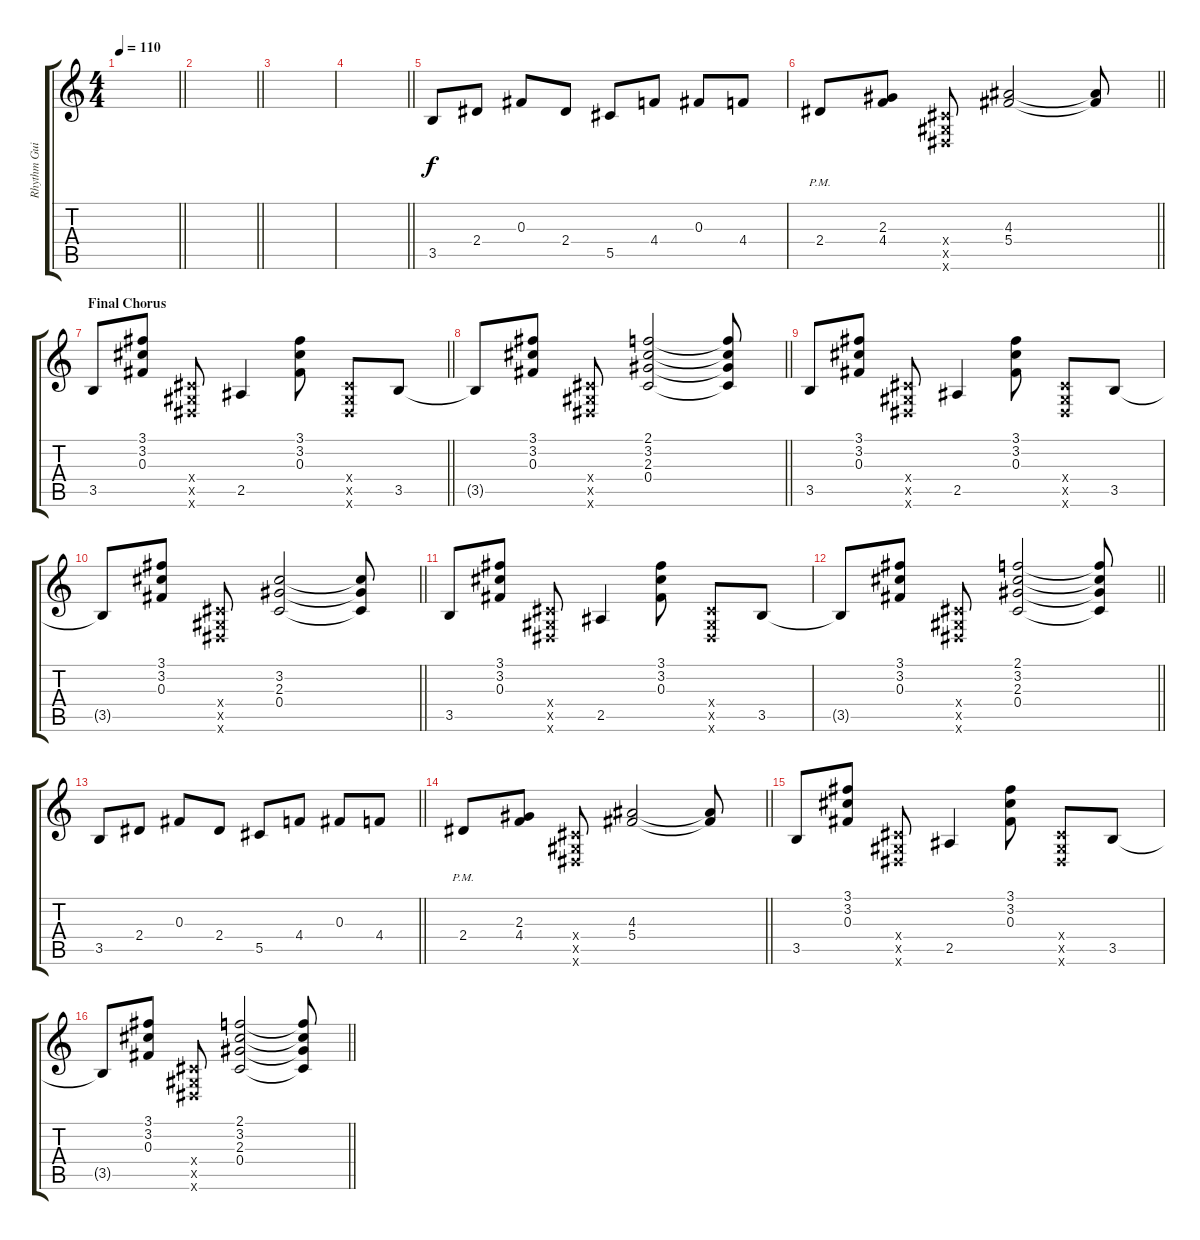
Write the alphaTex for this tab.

\track ("Rhythm Guitar" "Rhythm Gui") {instrument acousticguitarsteel}
\staff {score tabs}
\tuning (Eb4 Bb3 Gb3 Db3 Ab2 Eb2) {hide}
\ts (4 4)
\tempo 110
\clef g2
\barLineRight lightlight
\ks c
|
\barLineRight lightlight
|
|
\barLineRight lightlight
|
3.5.8 2.4.8 0.3.8 2.4.8 5.5.8 4.4.8 0.3.8 4.4.8 |
\barLineRight lightlight
2.4{pm}.8 (2.3 4.4).8 (0.4{x} 0.5{x} 0.6{x}).8 (4.3 5.4).2 (4.3{t} 5.4{t}).8 |
\section ("" "Final Chorus")
\barLineRight lightlight
3.5.8 (3.1 3.2 0.3).8 (0.4{x} 0.5{x} 0.6{x}).8 2.5.4 (3.1 3.2 0.3).8 (0.4{x} 0.5{x} 0.6{x}).8 3.5.8 |
\barLineRight lightlight
3.5{t}.8 (3.1 3.2 0.3).8 (0.4{x} 0.5{x} 0.6{x}).8 (2.1 3.2 2.3 0.4).2 (2.1{t} 3.2{t} 2.3{t} 0.4{t}).8 |
3.5.8 (3.1 3.2 0.3).8 (0.4{x} 0.5{x} 0.6{x}).8 2.5.4 (3.1 3.2 0.3).8 (0.4{x} 0.5{x} 0.6{x}).8 3.5.8 |
\barLineRight lightlight
3.5{t}.8 (3.1 3.2 0.3).8 (0.4{x} 0.5{x} 0.6{x}).8 (3.2 2.3 0.4).2 (3.2{t} 2.3{t} 0.4{t}).8 |
3.5.8 (3.1 3.2 0.3).8 (0.4{x} 0.5{x} 0.6{x}).8 2.5.4 (3.1 3.2 0.3).8 (0.4{x} 0.5{x} 0.6{x}).8 3.5.8 |
\barLineRight lightlight
3.5{t}.8 (3.1 3.2 0.3).8 (0.4{x} 0.5{x} 0.6{x}).8 (2.1 3.2 2.3 0.4).2 (2.1{t} 3.2{t} 2.3{t} 0.4{t}).8 |
\barLineRight lightlight
3.5.8 2.4.8 0.3.8 2.4.8 5.5.8 4.4.8 0.3.8 4.4.8 |
\barLineRight lightlight
2.4{pm}.8 (2.3 4.4).8 (0.4{x} 0.5{x} 0.6{x}).8 (4.3 5.4).2 (4.3{t} 5.4{t}).8 |
3.5.8 (3.1 3.2 0.3).8 (0.4{x} 0.5{x} 0.6{x}).8 2.5.4 (3.1 3.2 0.3).8 (0.4{x} 0.5{x} 0.6{x}).8 3.5.8 |
\barLineRight lightlight
3.5{t}.8 (3.1 3.2 0.3).8 (0.4{x} 0.5{x} 0.6{x}).8 (2.1 3.2 2.3 0.4).2 (2.1{t} 3.2{t} 2.3{t} 0.4{t}).8
